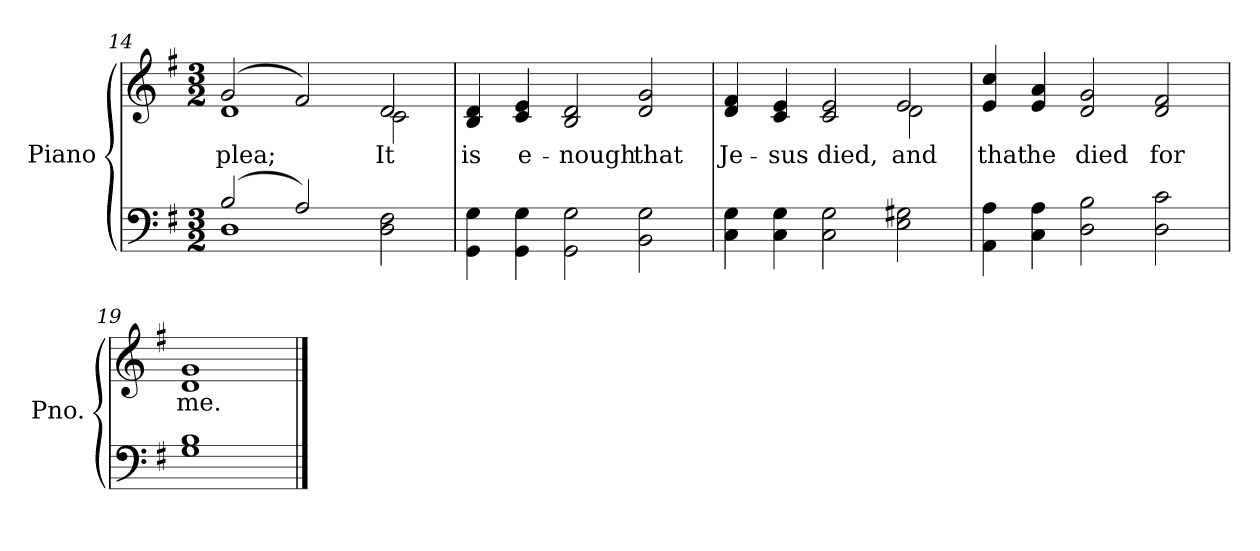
**kern	**kern	**text
*part2	*part1	*part1
*staff2	*staff1	*staff1
*I"Piano	*I"Piano	*
*I'Pno.	*I'Pno.	*
*clefF4	*clefG2	*
*k[f#]	*k[f#]	*
*G:	*G:	*
*M3/2	*M3/2	*
=14	=14	=14
*^	*	*
!	!	!	!LO:LY:b:color=#000000
*	*	*^	*
(2Bi/	1Di	(2gi/	1di	plea;
2Ai/)	.	2f#i/)	.	.
!!LO:LB:g=z	!!
=15-	=15-	=15-	=15-	=15-
!	!	!	!	!LO:LY:b:color=#000000
2Di\ 2F#i	2ryy	2di/	2ci\	It
*v	*v	*	*	*
*	*v	*v	*
=16	=16	=16
*^	*^	*
!	!	!	!	!LO:LY:b:color=#000000
*v	*v	*	*	*
*	*v	*v	*
4GGi\ 4Gi	4Bi/ 4di	is
!	!	!LO:LY:b:color=#000000
4GGi\ 4Gi	4ci/ 4ei	e-
!	!	!LO:LY:b:color=#000000
2GGi\ 2Gi	2Bi/ 2di	-nough
!	!	!LO:LY:b:color=#000000
2BBi\ 2Gi	2di/ 2gi	that
=17	=17	=17
!	!	!LO:LY:b:color=#000000
*	*^	*
4Ci\ 4Gi	4di/ 4f#i	1ryy	Je-
!	!	!	!LO:LY:b:color=#000000
4Ci\ 4Gi	4ci/ 4ei	.	-sus
!	!	!	!LO:LY:b:color=#000000
2Ci\ 2Gi	2ci/ 2ei	.	died,
!	!	!	!LO:LY:b:color=#000000
2Ei\ 2G#Xi	2ei/	2di\	and
*	*v	*v	*
=18	=18	=18
*	*^	*
!	!	!	!LO:LY:b:color=#000000
*	*v	*v	*
4AAi\ 4Ai	4ei/ 4cci	that
!	!	!LO:LY:b:color=#000000
4Ci\ 4Ai	4ei/ 4ai	he
!	!	!LO:LY:b:color=#000000
2Di\ 2Bi	2di/ 2gi	died
!	!	!LO:LY:b:color=#000000
2Di\ 2ci	2di/ 2f#i	for
=19	=19	=19
!	!	!LO:LY:b:color=#000000
1Gi 1Bi	1di 1gi	me.
==	==	==
*-	*-	*-
